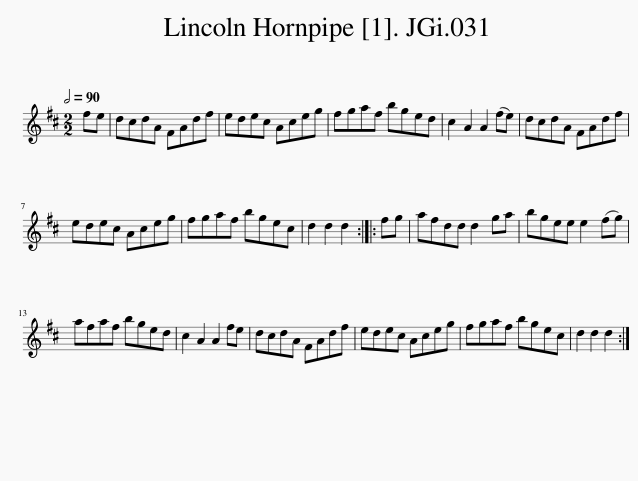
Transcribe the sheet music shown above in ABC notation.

X:1
L:1/8
Q:1/2=90
M:2/2
I:linebreak $
K:D
V:1 treble
V:1
 fe | dcdA FAdf | edec Aceg | fgaf bged | c2 A2 A2 (fe) | %5
 dcdA FAdf |$ edec Aceg | fgaf bgec | d2 d2 d2 :: fg | %10
 afdd d2 ga | bgee e2 (fg) |$ afaf bged | c2 A2 A2 fe | dcdA FAdf | %15
 edec Aceg | fgaf bgec | d2 d2 d2 :| %18
